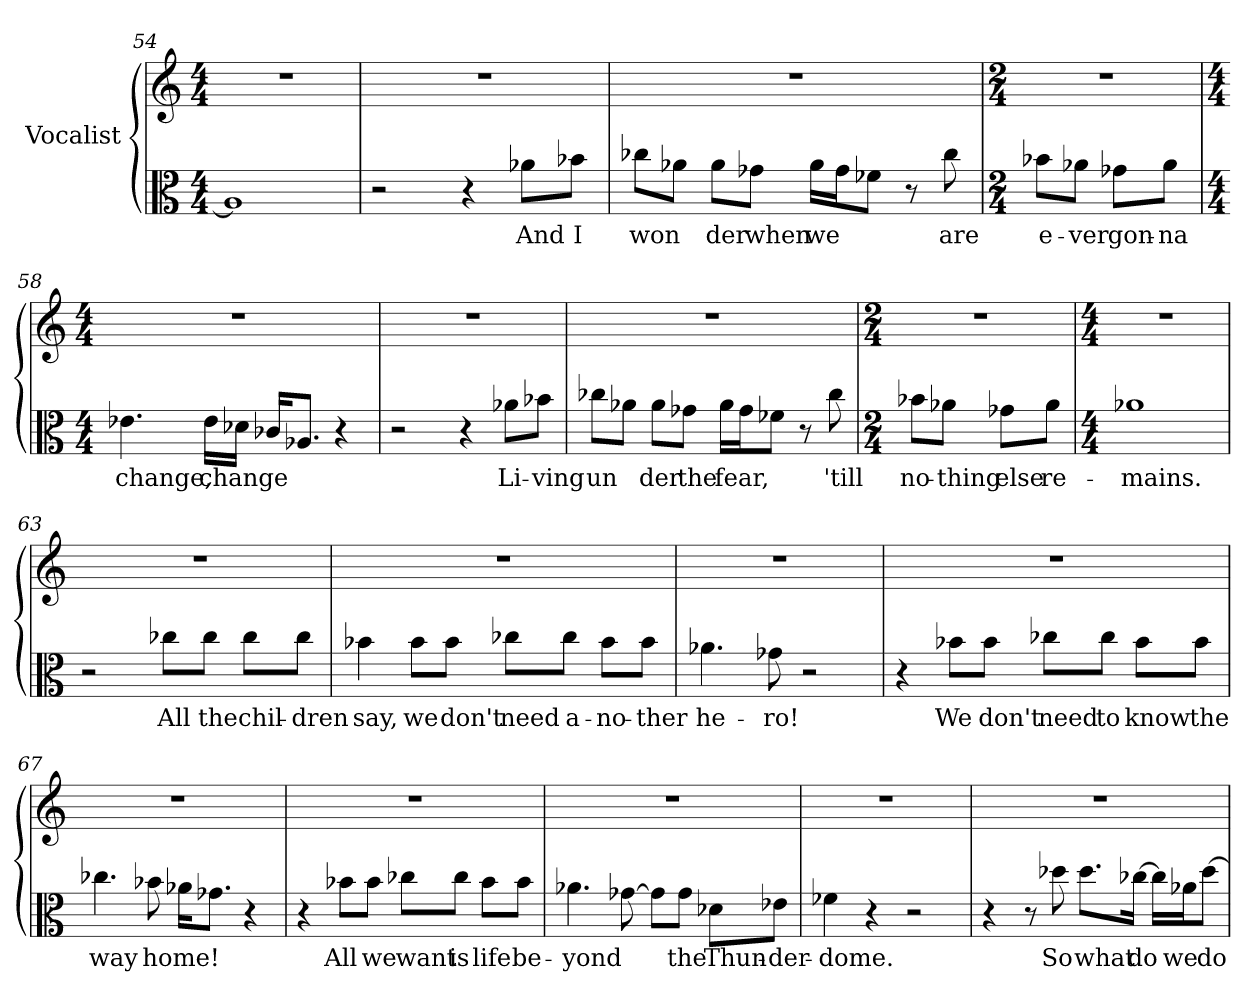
**kern	**text	**kern
*part1	*part1	*part1
*staff2	*staff2	*staff1
*I"Vocalist	*	*
*clefC3	*	*clefG2
*M4/4	*	*M4/4
=54	=54	=54
1A-]	_	1r
=55	=55	=55
2r	.	1r
4r	.	.
8a-X\L	And	.
8b-X\J	I	.
=56	=56	=56
8cc-X\L	won	1r
8a-X\J	_	.
8a-\L	der	.
8g-X\J	when	.
16a-\LL	we	.
16g-\J	_	.
8f-X\J	_	.
8r	.	.
8cc-	are	.
=57	=57	=57
*M2/4	*	*M2/4
8b-X\L	e-	2r
8a-X\J	-ver	.
8g-X\L	gon-	.
8a-\J	-na	.
=58	=58	=58
*M4/4	*	*M4/4
4.e-X	change,	1r
16e-\LL	change	.
16d-X\JJ	_	.
16c-X/KL	_	.
8.A-X/J	_	.
4r	.	.
=59	=59	=59
2r	.	1r
4r	.	.
8a-X\L	Li-	.
8b-X\J	-ving	.
=60	=60	=60
8cc-X\L	un	1r
8a-X\J	_	.
8a-\L	der	.
8g-X\J	the	.
16a-\LL	fear,	.
16g-\J	_	.
8f-X\J	_	.
8r	.	.
8cc-	'till	.
=61	=61	=61
*M2/4	*	*M2/4
8b-X\L	no-	2r
8a-X\J	-thing	.
8g-X\L	else	.
8a-\J	re-	.
=62	=62	=62
*M4/4	*	*M4/4
1a-X	-mains.	1r
=63	=63	=63
2r	.	1r
8cc-X\L	All	.
8cc-\J	the	.
8cc-\L	chil-	.
8cc-\J	-dren	.
=64	=64	=64
4b-X	say,	1r
8b-\L	we	.
8b-\J	don't	.
8cc-X\L	need	.
8cc-\J	a-	.
8b-\L	-no-	.
8b-\J	-ther	.
=65	=65	=65
4.a-X	he-	1r
8g-X	-ro!	.
2r	.	.
=66	=66	=66
4r	.	1r
8b-X\L	We	.
8b-\J	don't	.
8cc-X\L	need	.
8cc-\J	to	.
8b-\L	know	.
8b-\J	the	.
=67	=67	=67
4.cc-X	way	1r
8b-X	home!	.
16a-X\KL	_	.
8.g-X\J	_	.
4r	.	.
=68	=68	=68
4r	.	1r
8b-X\L	All	.
8b-\J	we	.
8cc-X\L	want	.
8cc-\J	is	.
8b-\L	life	.
8b-\J	be-	.
=69	=69	=69
4.a-X	-yond	1r
[8g-X	_	.
8g-\L]	_	.
8g-\J	the	.
8d-X\L	Thun-	.
8e-X\J	-der-	.
=70	=70	=70
4f-X	-dome.	1r
4r	.	.
2r	.	.
=71	=71	=71
4r	.	1r
8r	.	.
8dd-X	So	.
8.dd-\L	what	.
[16cc-X\Jk	do	.
16cc-\LL]	_	.
16a-X\J	we	.
[8dd-\J	do	.
=	=	=
*-	*-	*-
